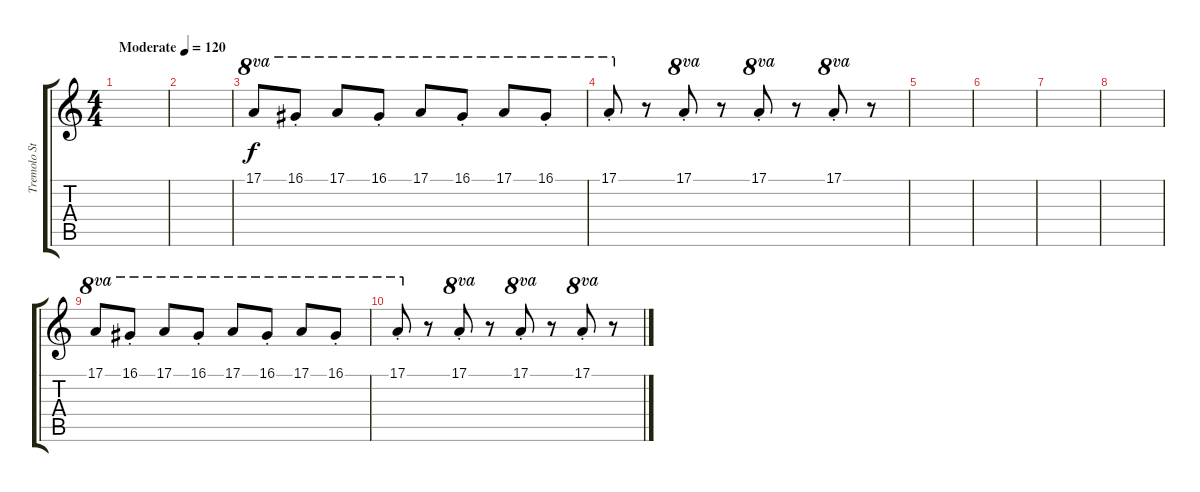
\track ("Tremolo Strings" "Tremolo St") {instrument tremolostrings}
\staff {score tabs}
\tuning (E4 B3 G3 D3 A2 E2) {hide}
\ts (4 4)
\tempo (120 "Moderate")
\clef g2
\ks c
|
|
17.1.8{ot 8va} 16.1{st}.8{ot 8va} 17.1.8{ot 8va} 16.1{st}.8{ot 8va} 17.1.8{ot 8va} 16.1{st}.8{ot 8va} 17.1.8{ot 8va} 16.1{st}.8{ot 8va} |
17.1{st}.8{ot 8va} r.8 17.1{st}.8{ot 8va} r.8 17.1{st}.8{ot 8va} r.8 17.1{st}.8{ot 8va} r.8 |
|
|
|
|
17.1.8{ot 8va} 16.1{st}.8{ot 8va} 17.1.8{ot 8va} 16.1{st}.8{ot 8va} 17.1.8{ot 8va} 16.1{st}.8{ot 8va} 17.1.8{ot 8va} 16.1{st}.8{ot 8va} |
17.1{st}.8{ot 8va} r.8 17.1{st}.8{ot 8va} r.8 17.1{st}.8{ot 8va} r.8 17.1{st}.8{ot 8va} r.8
